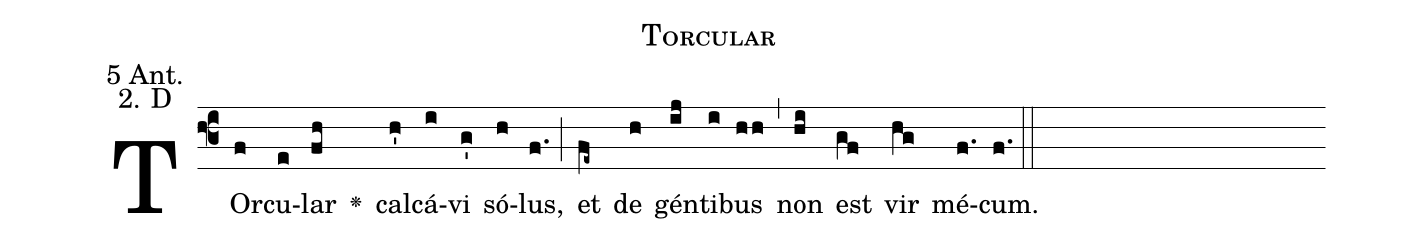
name: Torcular;
office-part: 5 Antiphon;
mode: 2D;
annotation: 5 Ant.;
annotation: 2. D;
def-m1:}{\greseteolcustos{manual}{;
def-m2:\ifx\breakbeforeEuouae\undefined\else;
def-m3:\fi}\ifx\noeuouae\undefined\def\noeuouae{F}\fi\if\noeuouae F{;
def-m4:}\fi;
%%
% The syntax in this part is called gabc. Please refer to http://home.gna.org/gregorio/gabc/#basis

(f3)TOr(f)cu(e)lar(fh) <v>\greheightstar</v>() cal(h')cá(i)vi(g') só(h)lus,(f.) (;)
et(fe~) de(h) gén(ij)ti(i)bus(hh) (,) non(hi) est(gf) vir(hg) mé(f.[em1])cum.(f.) (::[em2]z[em3])

E(h) u(h) o(h) u(g) a(e) e.(f.) (::[em4])
